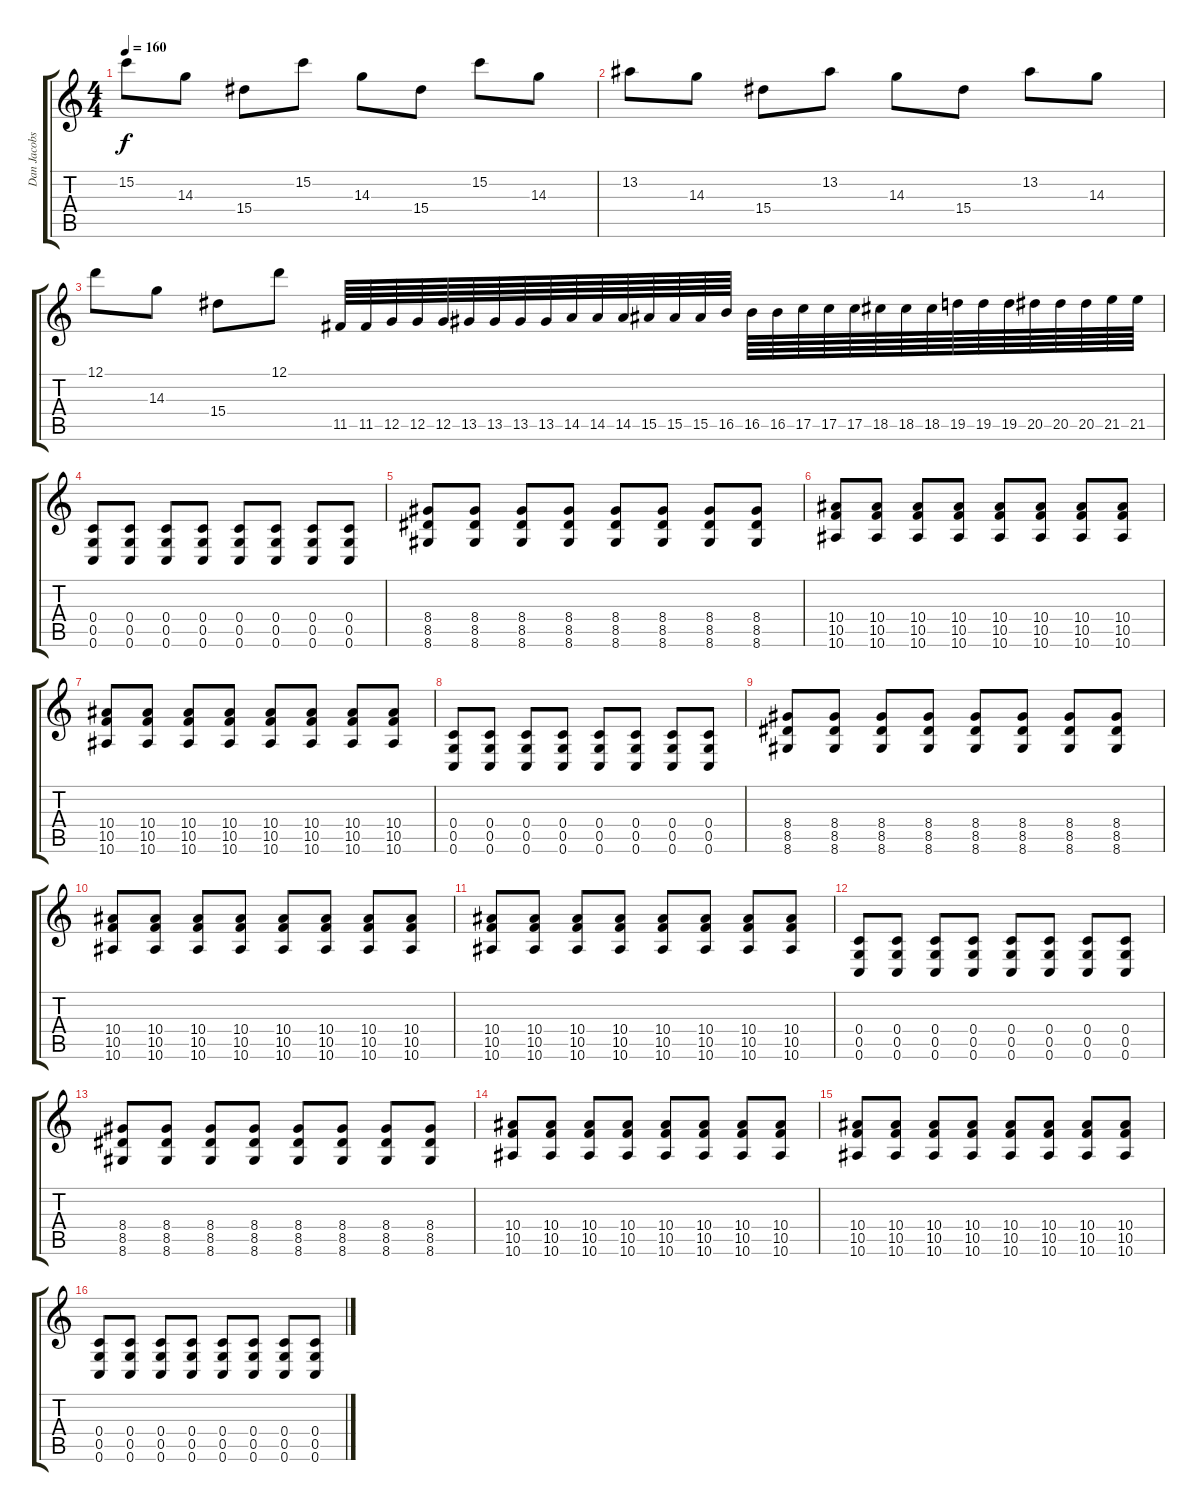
\track ("Dan Jacobs" "Dan Jacobs") {instrument overdrivenguitar}
\staff {score tabs}
\tuning (D4 A3 F3 C3 G2 C2) {hide}
\ts (4 4)
\tempo 160
\clef g2
\ks c
15.2.8{dy f} 14.3.8 15.4.8 15.2.8 14.3.8 15.4.8 15.2.8 14.3.8 |
13.2.8 14.3.8 15.4.8 13.2.8 14.3.8 15.4.8 13.2.8 14.3.8 |
12.1.8 14.3.8 15.4.8 12.1.8 11.5.64{volume 8 balance 8} 11.5.64 12.5.64 12.5.64 12.5.64 13.5.64 13.5.64 13.5.64 13.5.64 14.5.64 14.5.64 14.5.64 15.5.64 15.5.64 15.5.64 16.5.64 16.5.64{balance 8} 16.5.64 17.5.64 17.5.64 17.5.64 18.5.64 18.5.64 18.5.64 19.5.64 19.5.64 19.5.64 20.5.64 20.5.64 20.5.64 21.5.64 21.5.64 |
(0.4 0.5 0.6).8{volume 6} (0.4 0.5 0.6).8 (0.4 0.5 0.6).8 (0.4 0.5 0.6).8 (0.4 0.5 0.6).8 (0.4 0.5 0.6).8 (0.4 0.5 0.6).8 (0.4 0.5 0.6).8 |
(8.4 8.5 8.6).8 (8.4 8.5 8.6).8 (8.4 8.5 8.6).8 (8.4 8.5 8.6).8 (8.4 8.5 8.6).8 (8.4 8.5 8.6).8 (8.4 8.5 8.6).8 (8.4 8.5 8.6).8 |
(10.4 10.5 10.6).8 (10.4 10.5 10.6).8 (10.4 10.5 10.6).8 (10.4 10.5 10.6).8 (10.4 10.5 10.6).8 (10.4 10.5 10.6).8 (10.4 10.5 10.6).8 (10.4 10.5 10.6).8 |
(10.4 10.5 10.6).8 (10.4 10.5 10.6).8 (10.4 10.5 10.6).8 (10.4 10.5 10.6).8 (10.4 10.5 10.6).8 (10.4 10.5 10.6).8 (10.4 10.5 10.6).8 (10.4 10.5 10.6).8 |
(0.4 0.5 0.6).8 (0.4 0.5 0.6).8 (0.4 0.5 0.6).8 (0.4 0.5 0.6).8 (0.4 0.5 0.6).8 (0.4 0.5 0.6).8 (0.4 0.5 0.6).8 (0.4 0.5 0.6).8 |
(8.4 8.5 8.6).8 (8.4 8.5 8.6).8 (8.4 8.5 8.6).8 (8.4 8.5 8.6).8 (8.4 8.5 8.6).8 (8.4 8.5 8.6).8 (8.4 8.5 8.6).8 (8.4 8.5 8.6).8 |
(10.4 10.5 10.6).8 (10.4 10.5 10.6).8 (10.4 10.5 10.6).8 (10.4 10.5 10.6).8 (10.4 10.5 10.6).8 (10.4 10.5 10.6).8 (10.4 10.5 10.6).8 (10.4 10.5 10.6).8 |
(10.4 10.5 10.6).8 (10.4 10.5 10.6).8 (10.4 10.5 10.6).8 (10.4 10.5 10.6).8 (10.4 10.5 10.6).8 (10.4 10.5 10.6).8 (10.4 10.5 10.6).8 (10.4 10.5 10.6).8 |
(0.4 0.5 0.6).8 (0.4 0.5 0.6).8 (0.4 0.5 0.6).8 (0.4 0.5 0.6).8 (0.4 0.5 0.6).8 (0.4 0.5 0.6).8 (0.4 0.5 0.6).8 (0.4 0.5 0.6).8 |
(8.4 8.5 8.6).8 (8.4 8.5 8.6).8 (8.4 8.5 8.6).8 (8.4 8.5 8.6).8 (8.4 8.5 8.6).8 (8.4 8.5 8.6).8 (8.4 8.5 8.6).8 (8.4 8.5 8.6).8 |
(10.4 10.5 10.6).8 (10.4 10.5 10.6).8 (10.4 10.5 10.6).8 (10.4 10.5 10.6).8 (10.4 10.5 10.6).8 (10.4 10.5 10.6).8 (10.4 10.5 10.6).8 (10.4 10.5 10.6).8 |
(10.4 10.5 10.6).8 (10.4 10.5 10.6).8 (10.4 10.5 10.6).8 (10.4 10.5 10.6).8 (10.4 10.5 10.6).8 (10.4 10.5 10.6).8 (10.4 10.5 10.6).8 (10.4 10.5 10.6).8 |
(0.4 0.5 0.6).8 (0.4 0.5 0.6).8 (0.4 0.5 0.6).8 (0.4 0.5 0.6).8 (0.4 0.5 0.6).8 (0.4 0.5 0.6).8 (0.4 0.5 0.6).8 (0.4 0.5 0.6).8
